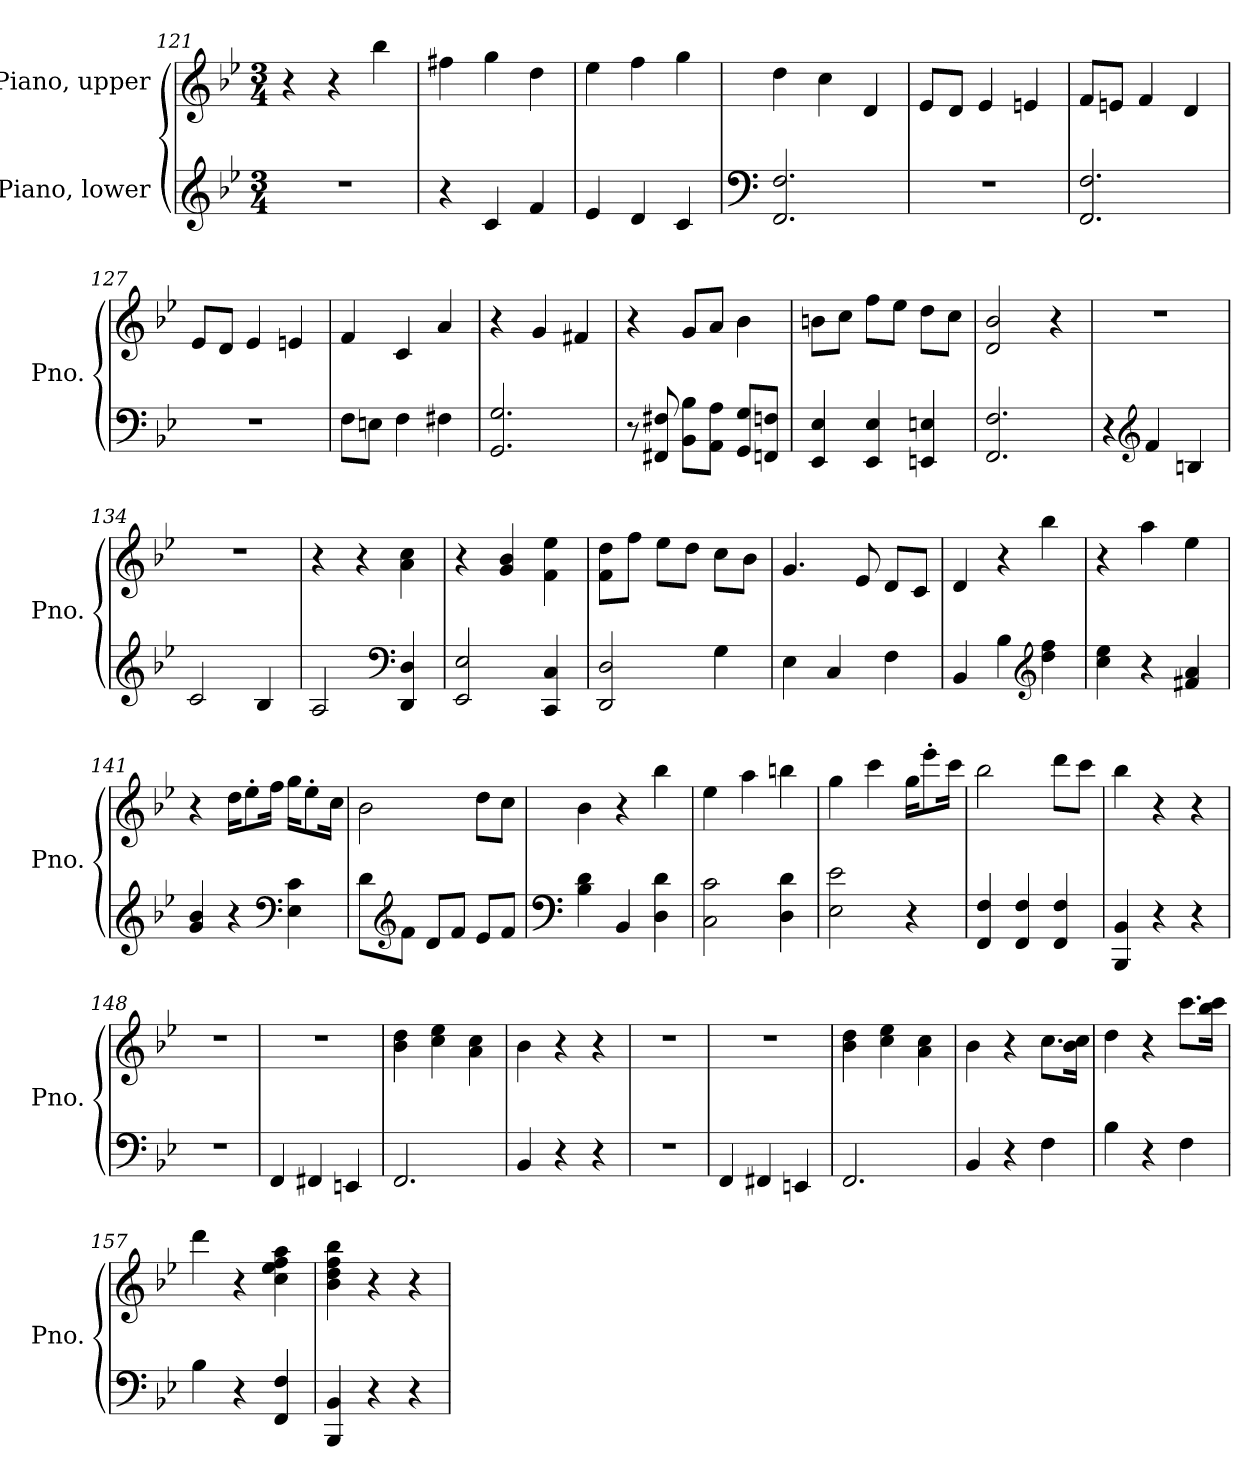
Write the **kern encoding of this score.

**kern	**kern
*part2	*part1
*staff2	*staff1
*I"Piano, lower	*I"Piano, upper
*I'Pno.	*I'Pno.
*clefG2	*clefG2
*k[b-e-]	*k[b-e-]
*M3/4	*M3/4
=121	=121
2.r	4r
.	4r
.	4bb-\
=122	=122
4r	4ff#X\
4c/	4gg\
4f/	4dd\
=123	=123
4e-/	4ee-\
4d/	4ff\
4c/	4gg\
=124	=124
*clefF4	*
2.FF/ 2.F/	4dd\
.	4cc\
.	4d/
=125	=125
2.r	8e-/L
.	8d/J
.	4e-/
.	4en/
=126	=126
2.FF/ 2.F/	8f/L
.	8en/J
.	4f/
.	4d/
=127	=127
2.r	8e-/L
.	8d/J
.	4e-/
.	4en/
!!LO:LB:g=z
=128	=128
8F\L	4f/
8En\J	.
4F\	4c/
4F#X\	4a/
=129	=129
2.GG/ 2.G/	4r
.	4g/
.	4f#X/
=130	=130
8r	4r
8FF#X/ 8F#X/	.
8BB-\ 8B-\L	8g/L
8AA\ 8A\J	8a/J
8GG/ 8G/L	4b-\
8FFn/ 8Fn/J	.
=131	=131
4EE-/ 4E-/	8bn\L
.	8cc\J
4EE-/ 4E-/	8ff\L
.	8ee-\J
4EEn/ 4En/	8dd\L
.	8cc\J
=132	=132
2.FF/ 2.F/	2d/ 2b-/
.	4r
=133	=133
4r	2.r
*clefG2	*
4f/	.
4Bn/	.
=134	=134
2c/	2.r
4B-/	.
!!LO:LB:g=z
=135	=135
2A/	4r
.	4r
*clefF4	*
4DD/ 4D/	4a\ 4cc\
=136	=136
2EE-/ 2E-/	4r
.	4g/ 4b-/
4CC/ 4C/	4f\ 4ee-\
=137	=137
2DD/ 2D/	8f\ 8dd\L
.	8ff\J
.	8ee-\L
.	8dd\J
4G\	8cc\L
.	8b-\J
=138	=138
4E-\	4.g/
4C/	.
.	8e-/
4F\	8d/L
.	8c/J
=139	=139
4BB-/	4d/
4B-\	4r
*clefG2	*
4dd\ 4ff\	4bb-\
=140	=140
4cc\ 4ee-\	4r
4r	4aa\
4f#X/ 4a/	4ee-\
=141	=141
4g/ 4b-/	4r
4r	16dd\KL
.	8ee-'\
.	16ff\Jk
*clefF4	*
4E-\ 4c\	16gg\KL
.	8ee-'\
.	16cc\Jk
!!LO:LB:g=z
=142	=142
8d\L	2b-\
*clefG2	*
8f\J	.
8d/L	.
8f/J	.
8e-/L	8dd\L
8f/J	8cc\J
=143	=143
*clefF4	*
4B-\ 4d\	4b-\
4BB-/	4r
4D\ 4d\	4bb-\
=144	=144
2C\ 2c\	4ee-\
.	4aa\
4D\ 4d\	4bbn\
=145	=145
2E-\ 2e-\	4gg\
.	4ccc\
4r	16gg\KL
.	8eee-'\
.	16ccc\Jk
=146	=146
4FF/ 4F/	2bb-\
4FF/ 4F/	.
4FF/ 4F/	8ddd\L
.	8ccc\J
=147	=147
4BBB-/ 4BB-/	4bb-\
4r	4r
4r	4r
=148	=148
2.r	2.r
=149	=149
4FF/	2.r
4FF#X/	.
4EEn/	.
!!LO:LB:g=z
=150	=150
2.FF/	4b-\ 4dd\
.	4cc\ 4ee-\
.	4a\ 4cc\
=151	=151
4BB-/	4b-\
4r	4r
4r	4r
=152	=152
2.r	2.r
=153	=153
4FF/	2.r
4FF#X/	.
4EEn/	.
=154	=154
2.FF/	4b-\ 4dd\
.	4cc\ 4ee-\
.	4a\ 4cc\
=155	=155
4BB-/	4b-\
4r	4r
4F\	8.cc\L
.	16b-\ 16cc\Jk
=156	=156
4B-\	4dd\
4r	4r
4F\	8.ccc\L
.	16bb-\ 16ccc\Jk
=157	=157
4B-\	4ddd\
4r	4r
4FF/ 4F/	4cc\ 4ee-\ 4ff\ 4aa\
=158	=158
4BBB-/ 4BB-/	4b-\ 4dd\ 4ff\ 4bb-\
4r	4r
4r	4r
=	=
*-	*-
